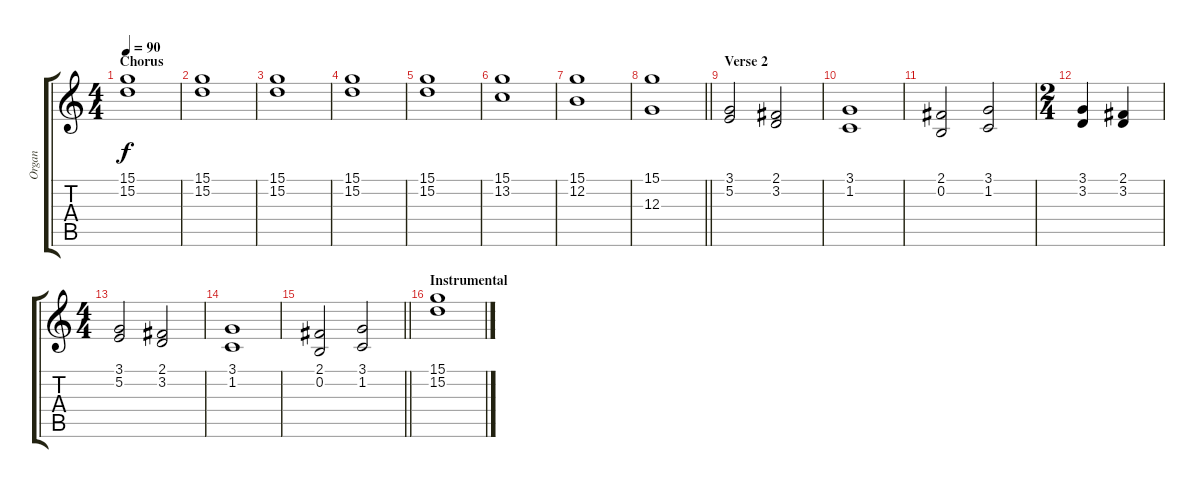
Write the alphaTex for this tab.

\track ("Organ" "Organ") {instrument percussiveorgan}
\staff {score tabs}
\tuning (E4 B3 G3 D3 A2 E2) {hide}
\ts (4 4)
\section ("" "Chorus")
\tempo 90
\clef g2
\ks c
(15.1 15.2).1{dy f} |
(15.1 15.2).1 |
(15.1 15.2).1 |
(15.1 15.2).1 |
(15.1 15.2).1 |
(15.1 13.2).1 |
(15.1 12.2).1 |
\barLineRight lightlight
(15.1 12.3).1 |
\section ("" "Verse 2")
(3.1 5.2).2 (2.1 3.2).2 |
(3.1 1.2).1 |
(2.1 0.2).2 (3.1 1.2).2 |
\ts (2 4)
(3.1 3.2).4 (2.1 3.2).4 |
\ts (4 4)
(3.1 5.2).2 (2.1 3.2).2 |
(3.1 1.2).1 |
\barLineRight lightlight
(2.1 0.2).2 (3.1 1.2).2 |
\section ("" "Instrumental")
(15.1 15.2).1
